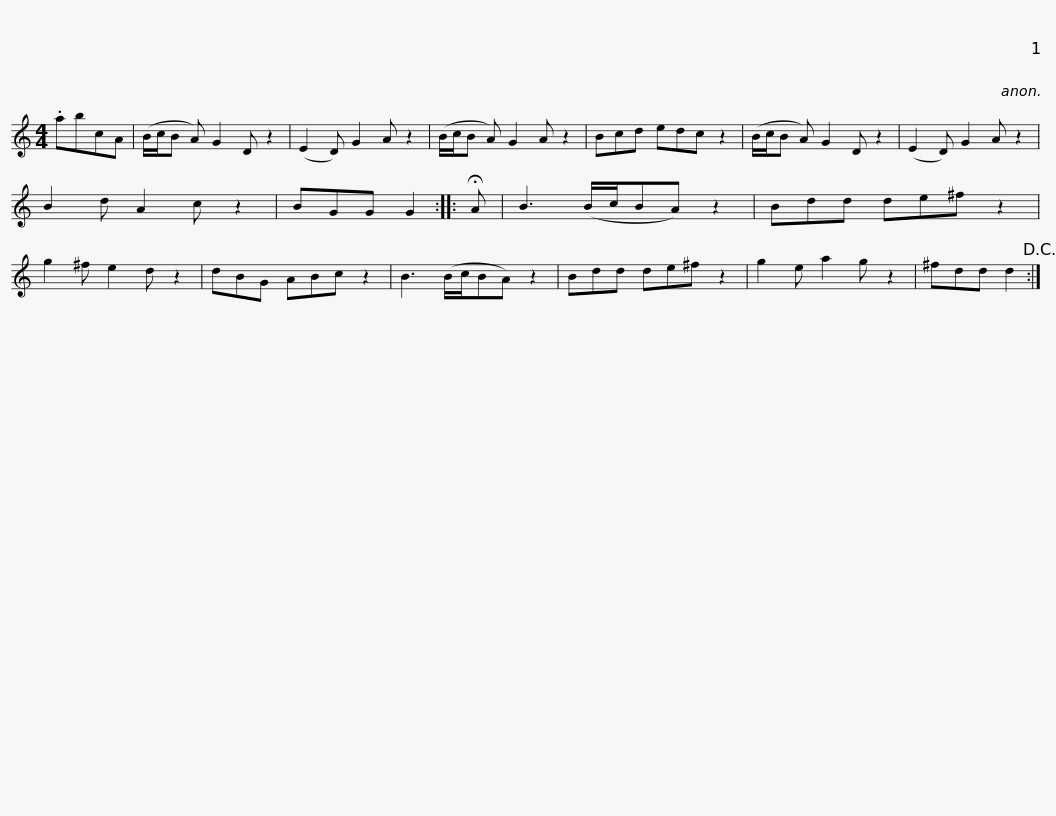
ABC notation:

X:1
L:1/8
M:4/4
I:linebreak $
K:C
V:1 treble
V:1
 .abcA | (B/c/B A) G2 D z2 | (E2 D) G2 A z2 | (B/c/B A) G2 A z2 | Bcd edc z2 | %5
 (B/c/B A) G2 D z2 |$ (E2 D) G2 A z2 | B2 d A2 c z2 | BGG G2 :: !fermata!A | %10
 B3 (B/c/BA) z2 | Bdd de^f z2 | g2 ^f e2 d z2 | dBG ABc z2 |$ B3 (B/c/BA) z2 | %15
 Bdd de^f z2 | g2 e a2 g z2 | ^fdd d2!D.C.! :| %18
